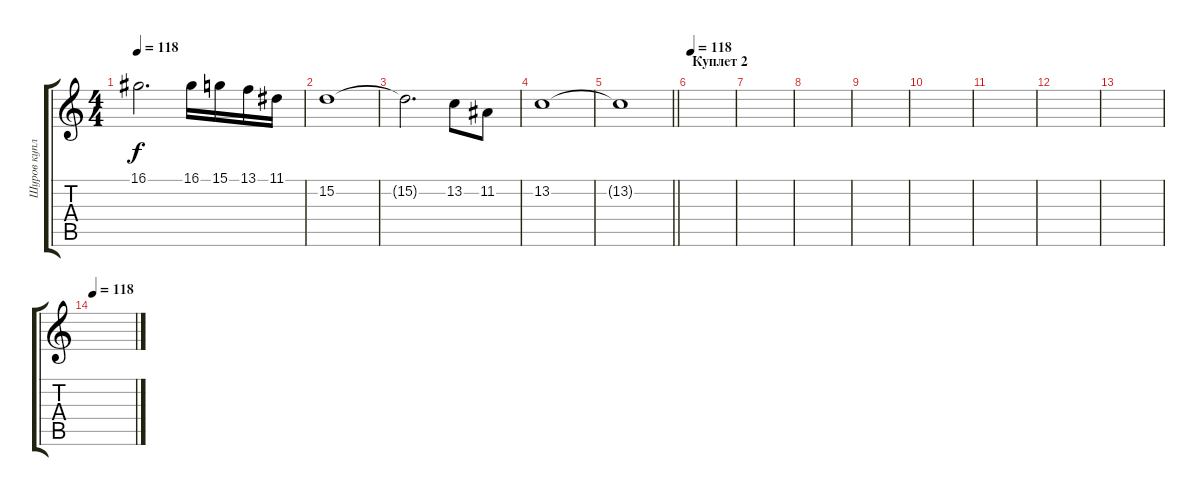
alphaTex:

\track ("Шуров куплет" "Шуров купл") {instrument accordion}
\staff {score tabs}
\tuning (E4 B3 G3 D3 A2 E2) {hide}
\ts (4 4)
\tempo 118
\clef g2
\ks c
16.1{t}.2{d dy f} 16.1.16 15.1.16 13.1.16 11.1.16 |
15.2.1 |
15.2{t}.2{d} 13.2.8 11.2.8 |
13.2.1 |
\barLineRight lightlight
13.2{t}.1 |
\section ("" "Куплет 2")
\tempo 118
|
|
|
|
|
|
|
|
\tempo 118
